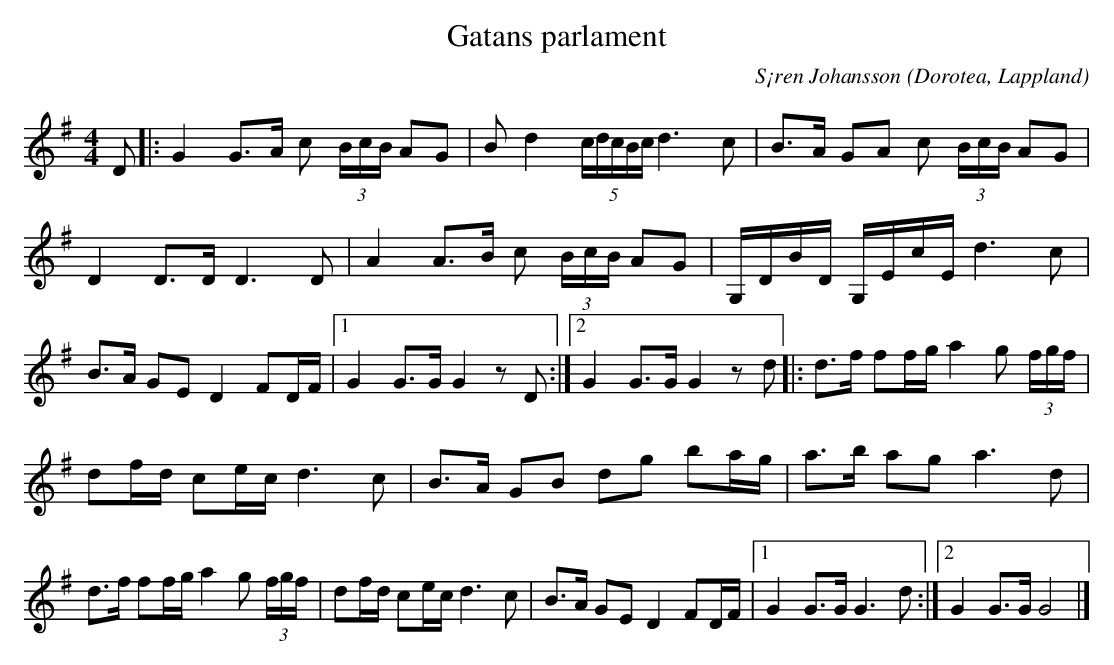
X:1
T:Gatans parlament
C:S¡ren Johansson
O:Dorotea, Lappland
M:4/4
L:1/16
K:G
D2|:G4 G3A c2 (3BcB A2G2|B2d4 (5cdcBc d6 c2|B3A G2A2 c2 (3BcB A2G2|D4 D3D D6 D2|A4 A3B c2 (3BcB A2G2|G,DBD G,EcE d6 c2|B3A G2E2 D4 F2DF|1G4 G3G G4 z2 D2 :|2G4 G3G G4 z2 d2|:d3f f2fg a4 g2 (3fgf|d2fd c2ec d6 c2|B3A G2B2 d2g2 b2ag|a3b a2g2 a6 d2|d3f f2fg a4 g2 (3fgf|d2fd c2ec d6 c2|B3A G2E2 D4 F2DF|1 G4 G3G G6 d2:|2G4 G3G G8|]
